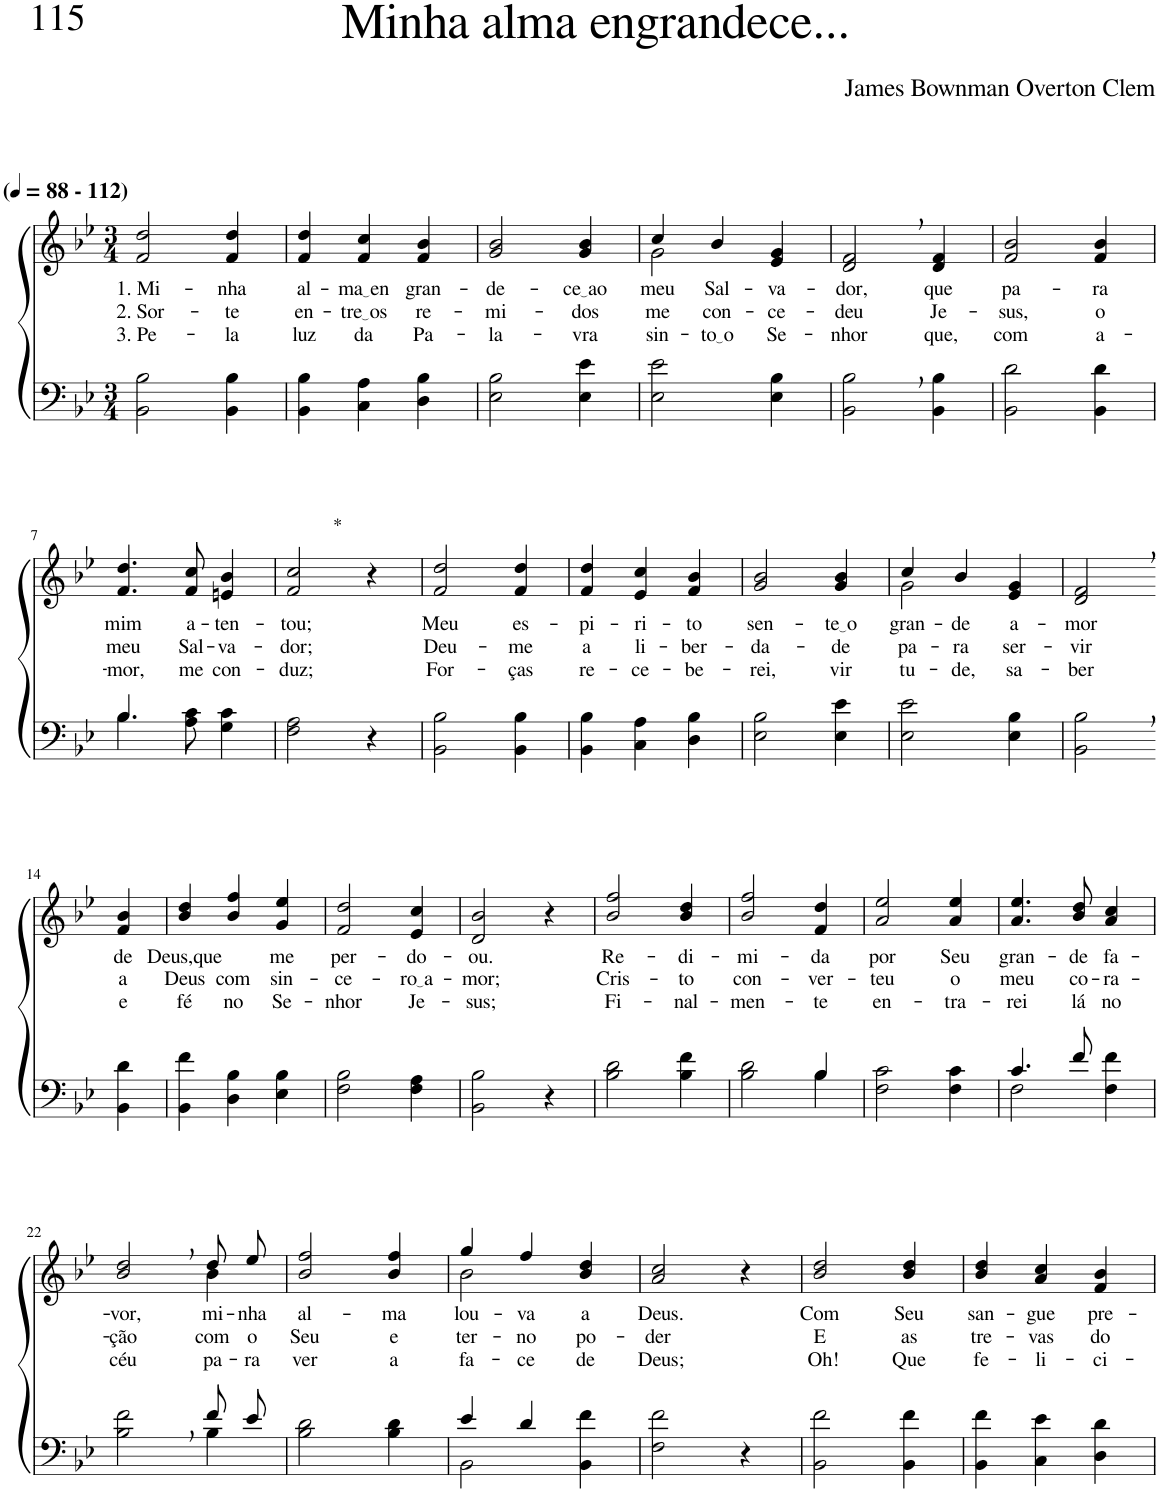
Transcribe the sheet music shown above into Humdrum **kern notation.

**kern	**kern	**text	**text	**text
*part2	*part1	*part1	*part1	*part1
*staff2	*staff1	*staff1	*staff1	*staff1
*I"Parte III e IV	*I"Parte I e II	*	*	*
*clefF4	*clefG2	*	*	*
*Trd2c3	*Trd2c3	*	*	*
*k[b-e-]	*k[b-e-]	*	*	*
*M3/4	*M3/4	*	*	*
*MM88	*MM88	*	*	*
=1	=1	=1	=1	=1
!	!LO:TX:a:B:t=(	!	!	!
!	!LO:TX:a:B:t=- 112)	!	!	!
!	!	!LO:LY:b	!LO:LY:b	!LO:LY:b
2BB-\ 2B-\	2f/ 2dd/	1. Mi-	2. Sor-	3. Pe-
!	!	!LO:LY:b	!LO:LY:b	!LO:LY:b
4BB-\ 4B-\	4f/ 4dd/	-nha	-te	-la
=2	=2	=2	=2	=2
!	!	!LO:LY:b	!LO:LY:b	!LO:LY:b
4BB-\ 4B-\	4f/ 4dd/	al-	en-	luz
!	!	!LO:LY:b	!LO:LY:b	!LO:LY:b
4C\ 4A\	4f/ 4cc/	ma en	tre os	da
!	!	!LO:LY:b	!LO:LY:b	!LO:LY:b
4D\ 4B-\	4f/ 4b-/	gran-	re-	Pa-
=3	=3	=3	=3	=3
!	!	!LO:LY:b	!LO:LY:b	!LO:LY:b
2E-\ 2B-\	2g/ 2b-/	-de-	-mi-	-la-
!	!	!LO:LY:b	!LO:LY:b	!LO:LY:b
4E-\ 4e-\	4g/ 4b-/	ce ao	-dos	-vra
=4	=4	=4	=4	=4
*	*^	*	*	*
!	!	!	!LO:LY:b	!LO:LY:b	!LO:LY:b
2E-\ 2e-\	4cc/	2g\	meu	me	sin-
!	!	!	!LO:LY:b	!LO:LY:b	!LO:LY:b
.	4b-/	.	Sal-	con-	to o
!	!	!	!LO:LY:b	!LO:LY:b	!LO:LY:b
4E-\ 4B-\	4e-/ 4g/	4ryy	-va-	-ce-	Se-
=5	=5	=5	=5	=5	=5
!	!	!	!LO:LY:b	!LO:LY:b	!LO:LY:b
*	*v	*v	*	*	*
2BB-\, 2B-\,	2d/, 2f/,	-dor,	-deu	-nhor
!	!	!LO:LY:b	!LO:LY:b	!LO:LY:b
4BB-\ 4B-\	4d/ 4f/	que	Je-	que,
=6	=6	=6	=6	=6
!	!	!LO:LY:b	!LO:LY:b	!LO:LY:b
2BB-\ 2d\	2f/ 2b-/	pa-	-sus,	com
!	!	!LO:LY:b	!LO:LY:b	!LO:LY:b
4BB-\ 4d\	4f/ 4b-/	-ra	o	a-
!!LO:LB:g=z
=7	=7	=7	=7	=7
*^	*	*	*	*
!	!	!	!LO:LY:b	!LO:LY:b	!LO:LY:b
4.B-/	4.B-\	4.f/ 4.dd/	mim	meu	-mor,
!	!	!	!LO:LY:b	!LO:LY:b	!LO:LY:b
4.ryy	8A\ 8c\	8f/ 8cc/	a-	Sal-	me
!	!	!	!LO:LY:b	!LO:LY:b	!LO:LY:b
.	4G\ 4c\	4en/ 4b-/	-ten-	-va-	con-
=8	=8	=8	=8	=8	=8
!	!	!LO:TX:a:t=*	!	!	!
!	!	!	!LO:LY:b	!LO:LY:b	!LO:LY:b
*v	*v	*	*	*	*
2F\ 2A\	2f/ 2cc/	-tou;	-dor;	-duz;
4r	4r	.	.	.
=9	=9	=9	=9	=9
!	!	!LO:LY:b	!LO:LY:b	!LO:LY:b
2BB-\ 2B-\	2f/ 2dd/	Meu	Deu-	For-
!	!	!LO:LY:b	!LO:LY:b	!LO:LY:b
4BB-\ 4B-\	4f/ 4dd/	es-	-me	-ças
=10	=10	=10	=10	=10
!	!	!LO:LY:b	!LO:LY:b	!LO:LY:b
4BB-\ 4B-\	4f/ 4dd/	-pi-	a	re-
!	!	!LO:LY:b	!LO:LY:b	!LO:LY:b
4C\ 4A\	4e-/ 4cc/	-ri-	li-	-ce-
!	!	!LO:LY:b	!LO:LY:b	!LO:LY:b
4D\ 4B-\	4f/ 4b-/	-to	-ber-	-be-
=11	=11	=11	=11	=11
!	!	!LO:LY:b	!LO:LY:b	!LO:LY:b
2E-\ 2B-\	2g/ 2b-/	sen-	-da-	-rei,
!	!	!LO:LY:b	!LO:LY:b	!LO:LY:b
4E-\ 4e-\	4g/ 4b-/	te o	-de	vir-
=12	=12	=12	=12	=12
*	*^	*	*	*
!	!	!	!LO:LY:b	!LO:LY:b	!LO:LY:b
2E-\ 2e-\	4cc/	2g\	gran-	pa-	-tu-
!	!	!	!LO:LY:b	!LO:LY:b	!LO:LY:b
.	4b-/	.	-de	-ra	-de,
!	!	!	!LO:LY:b	!LO:LY:b	!LO:LY:b
4E-\ 4B-\	4e-/ 4g/	4ryy	a-	ser-	sa-
=13	=13	=13	=13	=13	=13
!	!	!	!LO:LY:b	!LO:LY:b	!LO:LY:b
*	*v	*v	*	*	*
2BB-\, 2B-\,	2d/, 2f/,	-mor	-vir	-ber
!!LO:LB:g=z
=14-	=14-	=14-	=14-	=14-
!	!	!LO:LY:b	!LO:LY:b	!LO:LY:b
4BB-\ 4d\	4f/ 4b-/	de	a	e
=15	=15	=15	=15	=15
!	!	!LO:LY:b	!LO:LY:b	!LO:LY:b
4BB-\ 4f\	4b-/ 4dd/	Deus,que	Deus	fé
!	!	!	!LO:LY:b	!LO:LY:b
4D\ 4B-\	4b-/ 4ff/	.	com	no
!	!	!LO:LY:b	!LO:LY:b	!LO:LY:b
4E-\ 4B-\	4g/ 4ee-/	me	sin-	Se-
=16	=16	=16	=16	=16
!	!	!LO:LY:b	!LO:LY:b	!LO:LY:b
2F\ 2B-\	2f/ 2dd/	per-	-ce-	-nhor
!	!	!LO:LY:b	!LO:LY:b	!LO:LY:b
4F\ 4A\	4e-/ 4cc/	-do-	ro a	Je-
=17	=17	=17	=17	=17
!	!	!LO:LY:b	!LO:LY:b	!LO:LY:b
2BB-\ 2B-\	2d/ 2b-/	-ou.	-mor;	-sus;
4r	4r	.	.	.
=18	=18	=18	=18	=18
!	!	!LO:LY:b	!LO:LY:b	!LO:LY:b
2B-\ 2d\	2b-/ 2ff/	Re-	Cris-	Fi-
!	!	!LO:LY:b	!LO:LY:b	!LO:LY:b
4B-\ 4f\	4b-/ 4dd/	-di-	-to	-nal-
=19	=19	=19	=19	=19
*^	*	*	*	*
!	!	!	!LO:LY:b	!LO:LY:b	!LO:LY:b
2B-\ 2d\	2ryy	2b-/ 2ff/	-mi-	con-	-men-
!	!	!	!LO:LY:b	!LO:LY:b	!LO:LY:b
4B-\	4B-/	4f/ 4dd/	-da	-ver-	-te
=20	=20	=20	=20	=20	=20
!	!	!	!LO:LY:b	!LO:LY:b	!LO:LY:b
*v	*v	*	*	*	*
2F\ 2c\	2a/ 2ee-/	por	-teu	en-
!	!	!LO:LY:b	!LO:LY:b	!LO:LY:b
4F\ 4c\	4a/ 4ee-/	Seu	o	-tra-
=21	=21	=21	=21	=21
*^	*	*	*	*
!	!	!	!LO:LY:b	!LO:LY:b	!LO:LY:b
4.c/	2F\	4.a/ 4.ee-/	gran-	meu	-rei
!	!	!	!LO:LY:b	!LO:LY:b	!LO:LY:b
8f/	.	8b-/ 8dd/	-de	co-	lá
!	!	!	!LO:LY:b	!LO:LY:b	!LO:LY:b
4ryy	4F\ 4f\	4a/ 4cc/	fa-	-ra-	no
!!LO:LB:g=z
=22	=22	=22	=22	=22	=22
!	!	!	!LO:LY:b	!LO:LY:b	!LO:LY:b
*	*	*^	*	*	*
2ryy	2B-\ 2f\	2b-/, 2dd/,	2ryy	-vor,	-ção	céu
!	!	!	!	!LO:LY:b	!LO:LY:b	!LO:LY:b
8f/L	4B-\	8dd/L	4b-\	mi-	com	pa-
!	!	!	!	!LO:LY:b	!LO:LY:b	!LO:LY:b
8e-/J	.	8ee-/J	.	-nha	o	-ra
*v	*v	*	*	*	*	*
*	*v	*v	*	*	*
=23	=23	=23	=23	=23
!	!	!LO:LY:b	!LO:LY:b	!LO:LY:b
2B-\ 2d\	2b-/ 2ff/	al-	Seu	ver
!	!	!LO:LY:b	!LO:LY:b	!LO:LY:b
4B-\ 4d\	4b-/ 4ff/	-ma	e-	a
=24	=24	=24	=24	=24
*^	*^	*	*	*
!	!	!	!	!LO:LY:b	!LO:LY:b	!LO:LY:b
4e-/	2BB-\	4gg/	2b-\	lou-	-ter-	fa-
!	!	!	!	!LO:LY:b	!LO:LY:b	!LO:LY:b
4d/	.	4ff/	.	-va	-no	-ce
!	!	!	!	!LO:LY:b	!LO:LY:b	!LO:LY:b
4ryy	4BB-\ 4f\	4b-/ 4dd/	4ryy	a	po-	de
=25	=25	=25	=25	=25	=25	=25
!	!	!	!	!LO:LY:b	!LO:LY:b	!LO:LY:b
*v	*v	*	*	*	*	*
*	*v	*v	*	*	*
2F\ 2f\	2a/ 2cc/	Deus.	-der	Deus;
4r	4r	.	.	.
=26	=26	=26	=26	=26
!	!	!LO:LY:b	!LO:LY:b	!LO:LY:b
2BB-\ 2f\	2b-/ 2dd/	Com	E	Oh!
!	!	!LO:LY:b	!LO:LY:b	!LO:LY:b
4BB-\ 4f\	4b-/ 4dd/	Seu	as	Que
=27	=27	=27	=27	=27
!	!	!LO:LY:b	!LO:LY:b	!LO:LY:b
4BB-\ 4f\	4b-/ 4dd/	san-	tre-	fe-
!	!	!LO:LY:b	!LO:LY:b	!LO:LY:b
4C\ 4e-\	4a/ 4cc/	-gue	-vas	-li-
!	!	!LO:LY:b	!LO:LY:b	!LO:LY:b
4D\ 4d\	4f/ 4b-/	pre-	do	-ci-
=	=	=	=	=
*-	*-	*-	*-	*-
